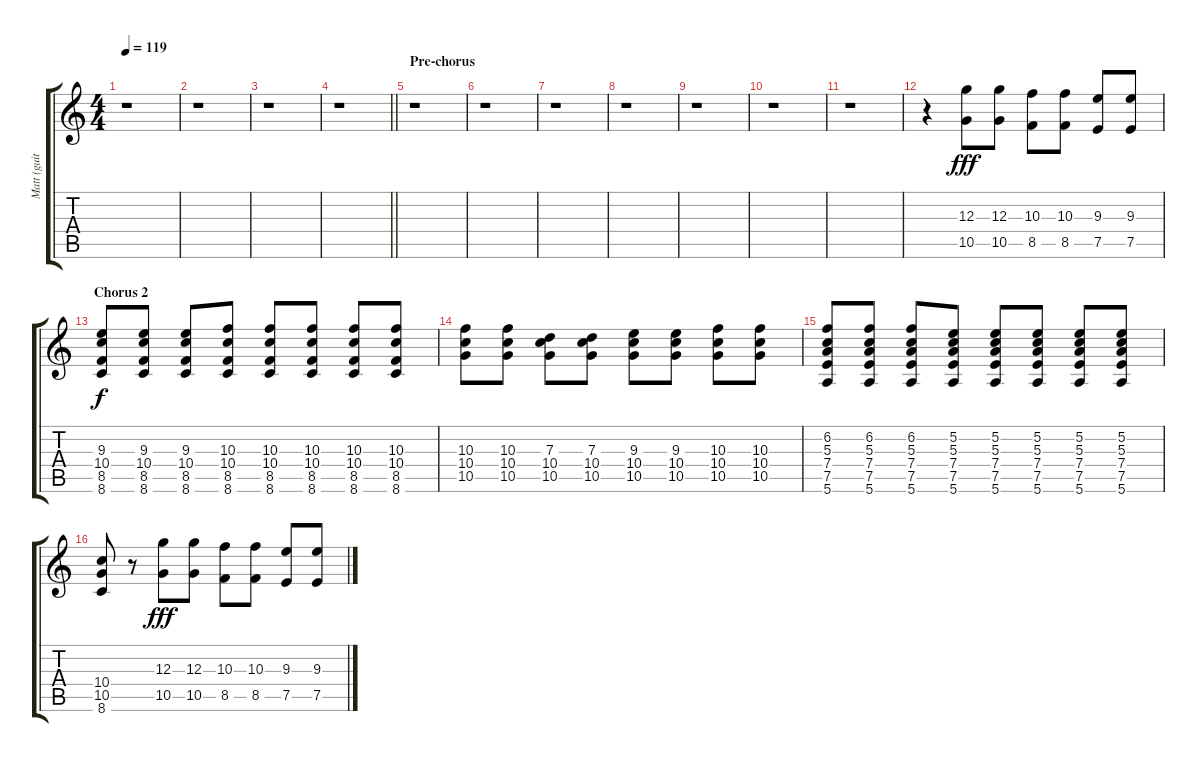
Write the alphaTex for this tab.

\track ("Matt (guitar 2)" "Matt (guit") {instrument distortionguitar}
\staff {score tabs}
\tuning (E4 B3 G3 D3 A2 E2) {hide}
\ts (4 4)
\tempo 119
\clef g2
\ks c
r.1{dy f} |
r.1 |
r.1 |
\barLineRight lightlight
r.1 |
\section ("" "Pre-chorus")
r.1 |
r.1 |
r.1 |
r.1 |
r.1 |
r.1 |
r.1 |
r.4 (12.3 10.5).8{dy fff} (12.3 10.5).8 (10.3 8.5).8 (10.3 8.5).8 (9.3 7.5).8 (9.3 7.5).8 |
\section ("" "Chorus 2")
(9.3 10.4 8.5 8.6).8{dy f} (9.3 10.4 8.5 8.6).8 (9.3 10.4 8.5 8.6).8 (10.3 10.4 8.5 8.6).8 (10.3 10.4 8.5 8.6).8 (10.3 10.4 8.5 8.6).8 (10.3 10.4 8.5 8.6).8 (10.3 10.4 8.5 8.6).8 |
(10.3 10.4 10.5).8 (10.3 10.4 10.5).8 (7.3 10.4 10.5).8 (7.3 10.4 10.5).8 (9.3 10.4 10.5).8 (9.3 10.4 10.5).8 (10.3 10.4 10.5).8 (10.3 10.4 10.5).8 |
(6.2 5.3 7.4 7.5 5.6).8 (6.2 5.3 7.4 7.5 5.6).8 (6.2 5.3 7.4 7.5 5.6).8 (5.2 5.3 7.4 7.5 5.6).8 (5.2 5.3 7.4 7.5 5.6).8 (5.2 5.3 7.4 7.5 5.6).8 (5.2 5.3 7.4 7.5 5.6).8 (5.2 5.3 7.4 7.5 5.6).8 |
(10.4 10.5 8.6).8 r.8 (12.3 10.5).8{dy fff} (12.3 10.5).8 (10.3 8.5).8 (10.3 8.5).8 (9.3 7.5).8 (9.3 7.5).8
